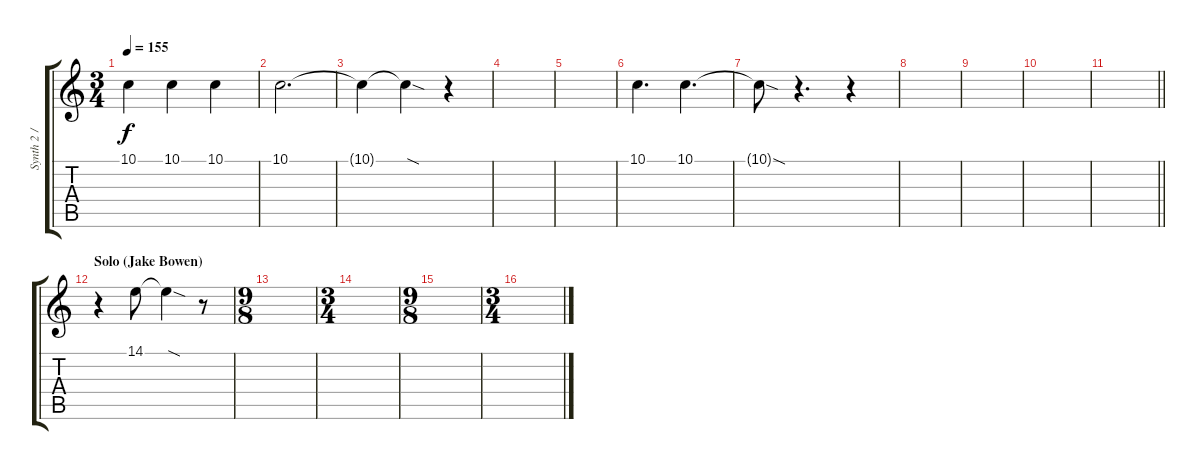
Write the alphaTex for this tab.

\track ("Synth 2 / Backup Vocals" "Synth 2 / ") {instrument pad2warm}
\staff {score tabs}
\tuning (D4 A3 F3 C3 G2 C2) {hide}
\ts (3 4)
\tempo 155
\clef g2
\ks c
10.1.4{dy f} 10.1.4 10.1.4 |
10.1.2{d} |
10.1{t}.4 10.1{sod t}.4 r.4 |
|
|
10.1.4{d} 10.1.4{d} |
10.1{sod t}.8 r.4{d} r.4 |
|
|
|
\barLineRight lightlight
|
\section ("" "Solo (Jake Bowen)")
r.4{volume 8 instrument distortionguitar} 14.1.8 14.1{sod t}.4 r.8 |
\ts (9 8)
|
\ts (3 4)
|
\ts (9 8)
|
\ts (3 4)
